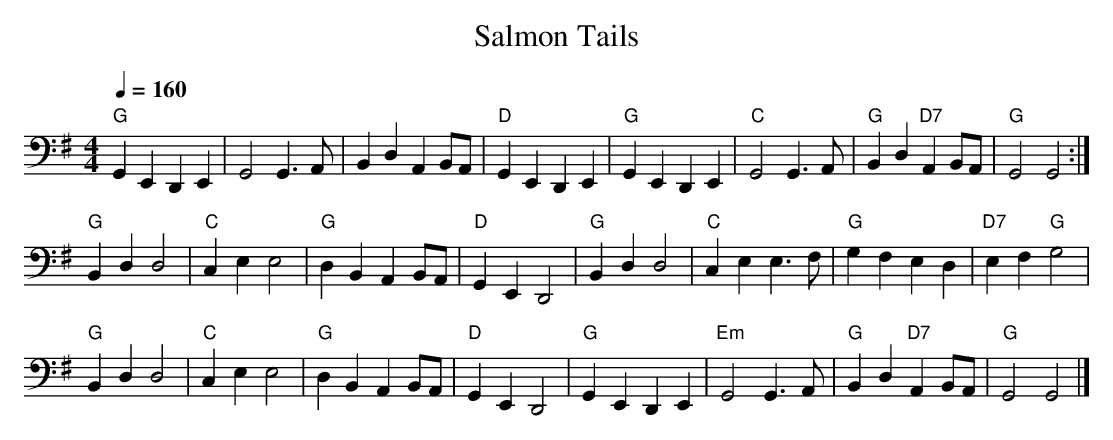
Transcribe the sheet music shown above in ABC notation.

X:1
T:Salmon Tails
M:4/4
L:1/4
Q:160
K:G clef=bass middle=d
"G"GE DE|G2 G3/2A/2| Bd AB/2A/2|"D"GE DE|"G"GE DE|"C" G2 G3/2A/2|\
"G"Bd "D7"AB/2A/2|"G" G2 G2 :|
"G"Bd d2|"C"ce e2|"G"dB AB/2A/2|"D"GE D2|"G"Bd d2|"C"ce e3/2f/2|"G"gf ed\
|"D7"ef "G"g2|
"G"Bd d2|"C"ce e2|"G"dB AB/2A/2|"D"GE D2|"G"GE DE|"Em" G2 G3/2A/2|\
"G"Bd "D7"AB/2A/2|"G"G2 G2|]
